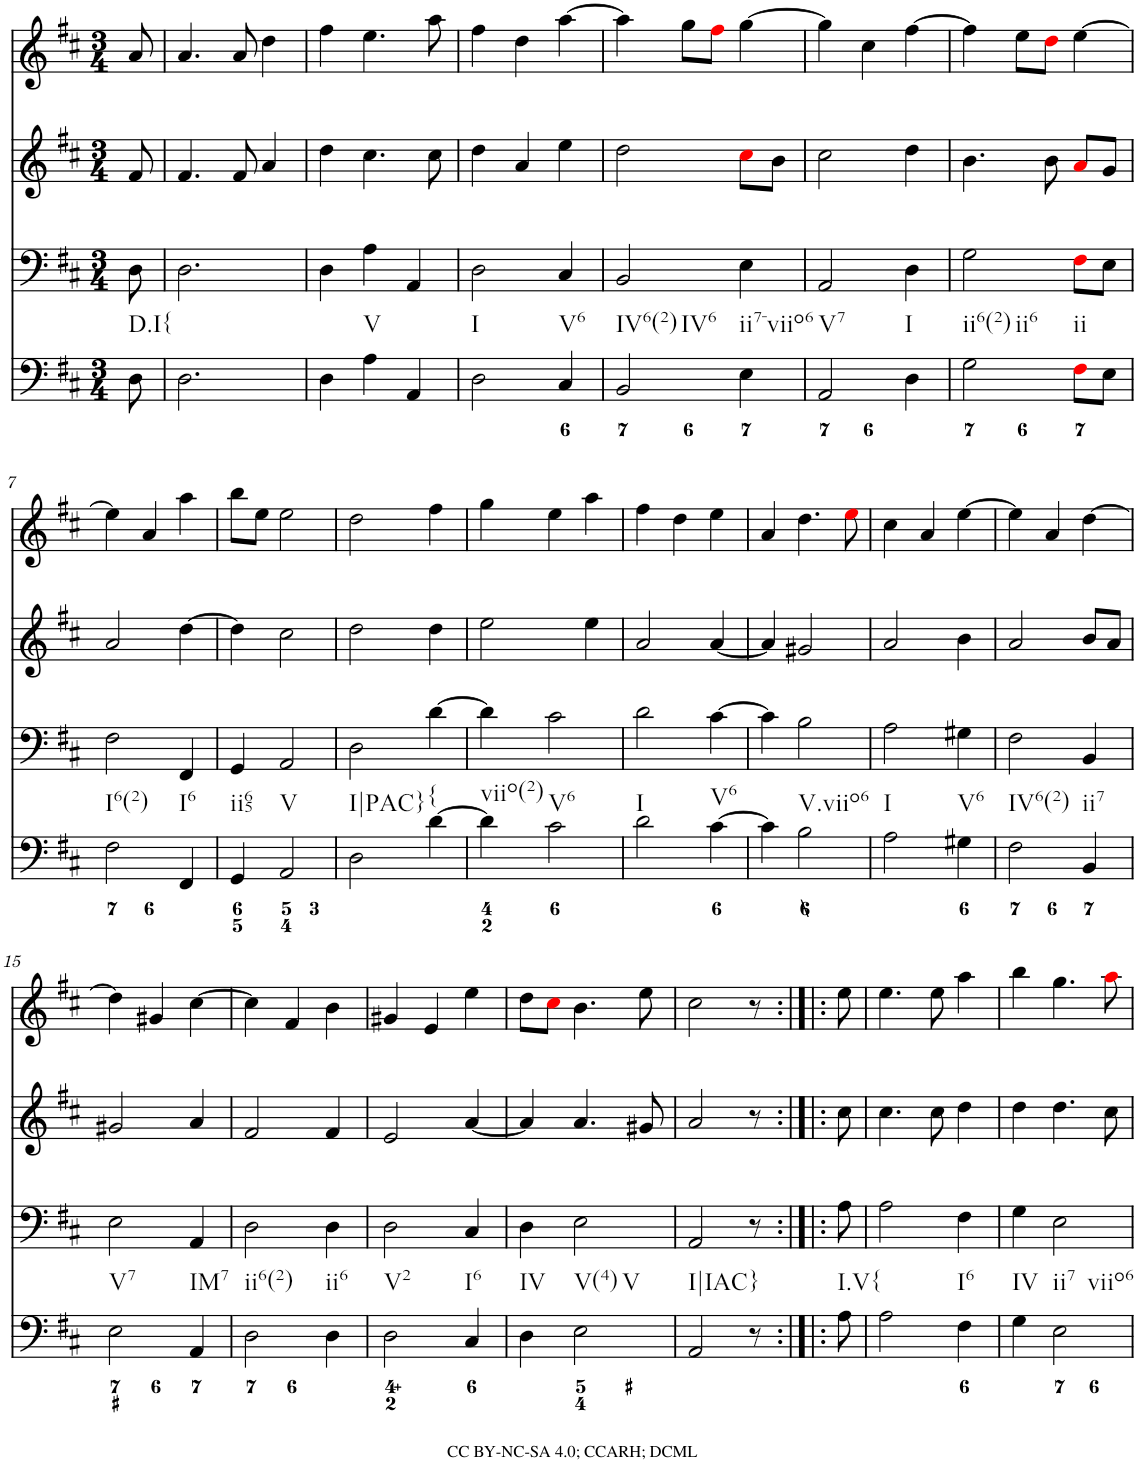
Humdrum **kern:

**kern	**kern	**kern	**kern
*part4	*part3	*part2	*part1
*staff4	*staff3	*staff2	*staff1
*I"Piano	*I"Piano	*I"Piano	*I"Piano
*I'Pno	*I'Pno	*I'Pno	*I'Pno
*clefF4	*clefF4	*clefG2	*clefG2
*k[f#c#]	*k[f#c#]	*k[f#c#]	*k[f#c#]
*D:	*D:	*D:	*D:
*M3/4	*M3/4	*M3/4	*M3/4
=	=	=	=
!LO:TX:b:t=D.I{	!	!	!
8D\	8D\	8f#/	8a/
=1	=1	=1	=1
2.D\	2.D\	4.f#/	4.a/
.	.	8f#/	8a/
.	.	4a/	4dd\
=2	=2	=2	=2
4D\	4D\	4dd\	4ff#\
!LO:TX:b:t=V	!	!	!
4A\	4A\	4.cc#\	4.ee\
4AA/	4AA/	.	.
.	.	8cc#\	8aa\
=3	=3	=3	=3
!LO:TX:b:t=I	!	!	!
2D\	2D\	4dd\	4ff#\
.	.	4a/	4dd\
!LO:TX:b:t=V6	!	!	!
4C#/	4C#/	4ee\	[4aa\
=4	=4	=4	=4
!LO:TX:b:t=IV6(2)	!	!	!
!LO:TX:b:t=IV6	!	!	!
2BB/	2BB/	2dd\	4aa\]
.	.	.	8gg\L
.	.	.	8ff#i\J
!LO:TX:b:t=ii7-viio6	!	!	!
4E\	4E\	8cc#i\L	[4gg\
.	.	8b\J	.
=5	=5	=5	=5
!LO:TX:b:t=V7	!	!	!
2AA/	2AA/	2cc#\	4gg\]
.	.	.	4cc#\
!LO:TX:b:t=I	!	!	!
4D\	4D\	4dd\	[4ff#\
=6	=6	=6	=6
!LO:TX:b:t=ii6(2)	!	!	!
!LO:TX:b:t=ii6	!	!	!
2G\	2G\	4.b\	4ff#\]
.	.	.	8ee\L
.	.	8b\	8ddi\J
!LO:TX:b:t=ii	!	!	!
8F#i\L	8F#i\L	8ai/L	[4ee\
8E\J	8E\J	8g/J	.
!!LO:LB:g=z
=7	=7	=7	=7
!LO:TX:b:t=I6(2)	!	!	!
2F#\	2F#\	2a/	4ee\]
.	.	.	4a/
!LO:TX:b:t=I6	!	!	!
4FF#/	4FF#/	[4dd\	4aa\
=8	=8	=8	=8
!LO:TX:b:t=ii65	!	!	!
4GG/	4GG/	4dd\]	8bb\L
.	.	.	8ee\J
!LO:TX:b:t=V	!	!	!
2AA/	2AA/	2cc#\	2ee\
=9	=9	=9	=9
!LO:TX:b:t=I|PAC}	!	!	!
2D\	2D\	2dd\	2dd\
!LO:TX:b:t={	!	!	!
[4d\	[4d\	4dd\	4ff#\
=10	=10	=10	=10
!LO:TX:b:t=viio(2)	!	!	!
4d\]	4d\]	2ee\	4gg\
!LO:TX:b:t=V6	!	!	!
2c#\	2c#\	.	4ee\
.	.	4ee\	4aa\
=11	=11	=11	=11
!LO:TX:b:t=I	!	!	!
2d\	2d\	2a/	4ff#\
.	.	.	4dd\
!LO:TX:b:t=V6	!	!	!
[4c#\	[4c#\	[4a/	4ee\
=12	=12	=12	=12
4c#\]	4c#\]	4a/]	4a/
!LO:TX:b:t=V.viio6	!	!	!
2B\	2B\	2g#X/	4.dd\
.	.	.	8eei\
=13	=13	=13	=13
!LO:TX:b:t=I	!	!	!
2A\	2A\	2a/	4cc#\
.	.	.	4a/
!LO:TX:b:t=V6	!	!	!
4G#X\	4G#X\	4b\	[4ee\
=14	=14	=14	=14
!LO:TX:b:t=IV6(2)	!	!	!
2F#\	2F#\	2a/	4ee\]
.	.	.	4a/
!LO:TX:b:t=ii7	!	!	!
4BB/	4BB/	8b/L	[4dd\
.	.	8a/J	.
!!LO:LB:g=z
=15	=15	=15	=15
!LO:TX:b:t=V7	!	!	!
2E\	2E\	2g#X/	4dd\]
.	.	.	4g#X/
!LO:TX:b:t=IM7	!	!	!
4AA/	4AA/	4a/	[4cc#\
=16	=16	=16	=16
!LO:TX:b:t=ii6(2)	!	!	!
2D\	2D\	2f#/	4cc#\]
.	.	.	4f#/
!LO:TX:b:t=ii6	!	!	!
4D\	4D\	4f#/	4b\
=17	=17	=17	=17
!LO:TX:b:t=V2	!	!	!
2D\	2D\	2e/	4g#X/
.	.	.	4e/
!LO:TX:b:t=I6	!	!	!
4C#/	4C#/	[4a/	4ee\
=18	=18	=18	=18
!LO:TX:b:t=IV	!	!	!
4D\	4D\	4a/]	8dd\L
.	.	.	8cc#i\J
!LO:TX:b:t=V(4)	!	!	!
!LO:TX:b:t=V	!	!	!
2E\	2E\	4.a/	4.b\
.	.	8g#X/	8ee\
=19	=19	=19	=19
!LO:TX:b:t=I|IAC}	!	!	!
2AA/	2AA/	2a/	2cc#\
8r	8r	8r	8r
!LO:TX:b:t=I.V{	!	!	!
8A\	8A\	8cc#\	8ee\
=20	=20	=20	=20
2A\	2A\	4.cc#\	4.ee\
.	.	8cc#\	8ee\
!LO:TX:b:t=I6	!	!	!
4F#\	4F#\	4dd\	4aa\
=21	=21	=21	=21
!LO:TX:b:t=IV	!	!	!
4G\	4G\	4dd\	4bb\
!LO:TX:b:t=ii7	!	!	!
!LO:TX:b:t=viio6	!	!	!
2E\	2E\	4.dd\	4.gg\
.	.	8cc#\	8aai\
=	=	=	=
*-	*-	*-	*-
